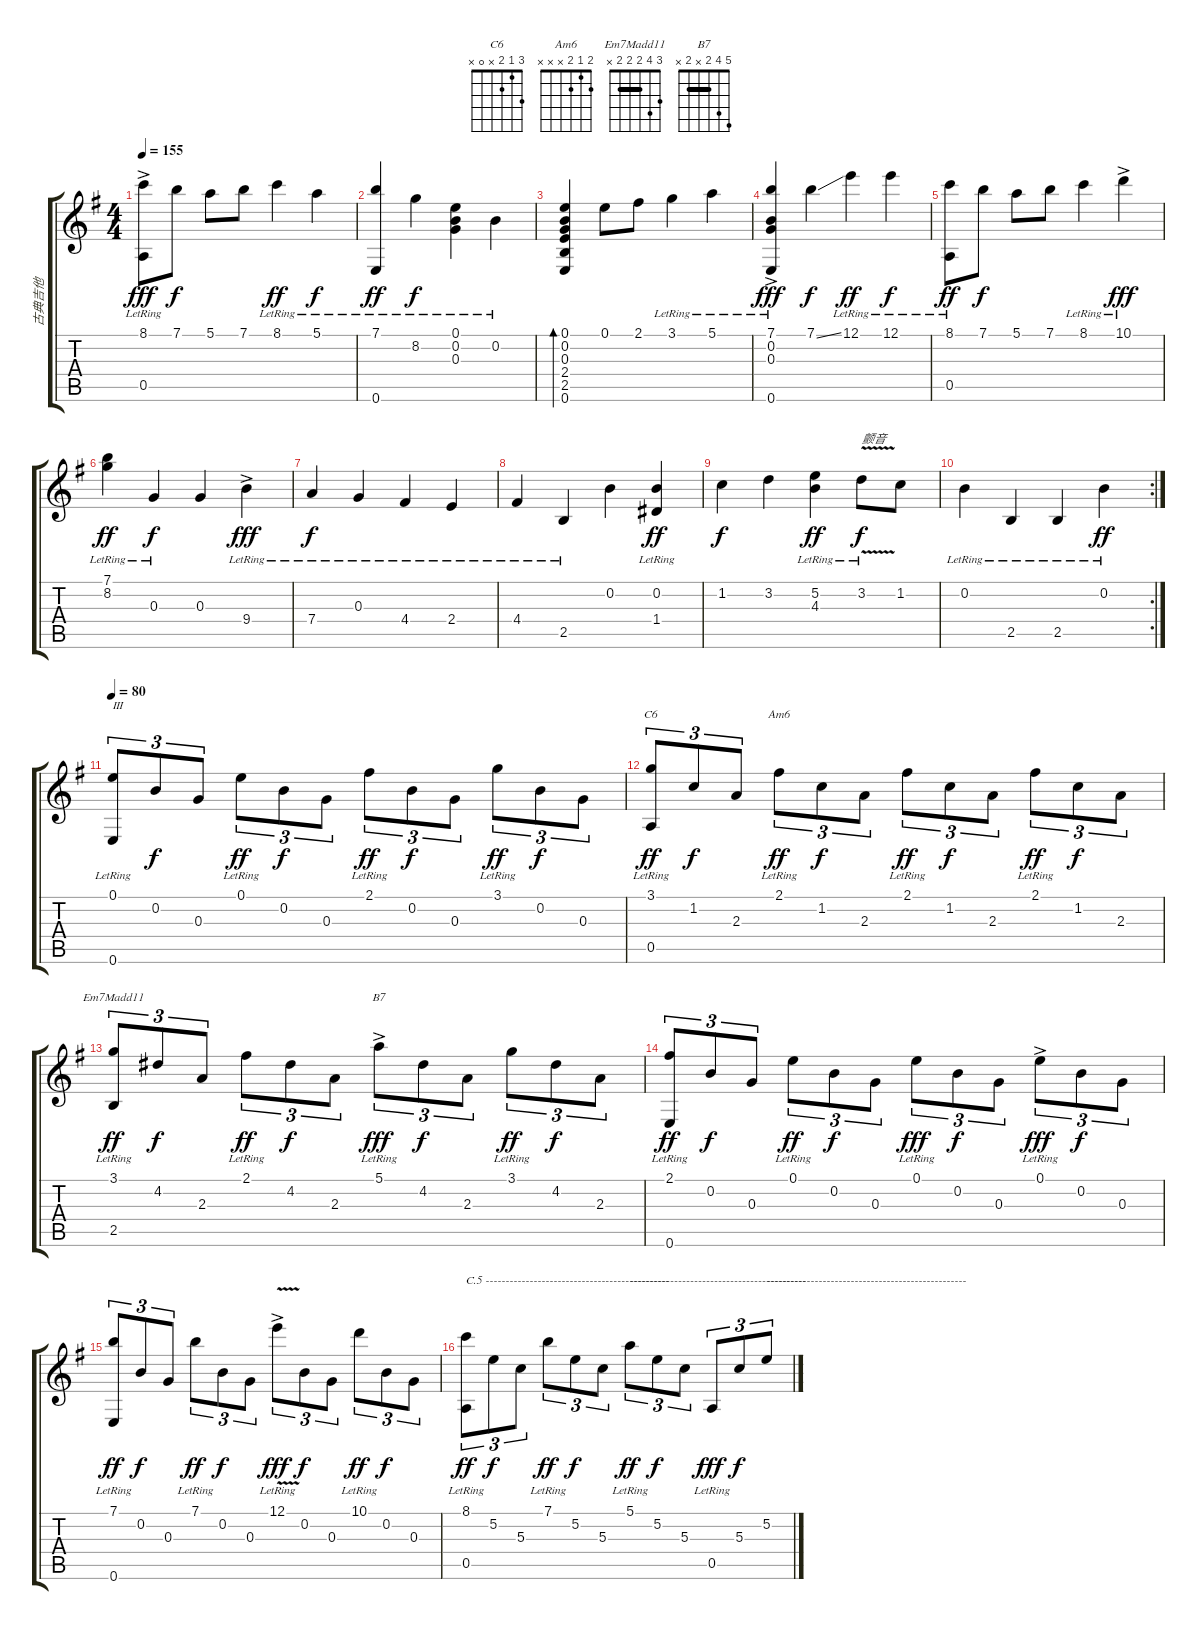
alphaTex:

\track ("古典吉他" "古典吉他") {instrument acousticguitarnylon}
\staff {score tabs}
\tuning (E4 B3 G3 D3 A2 E2) {hide}
\chord ("C6" 3 1 2 x 0 x)
\chord ("Am6" 2 1 2 x x x)
\chord ("Em7Madd11" 3 4 2 2 2 x) {barre 2}
\chord ("B7" 5 4 2 x 2 x) {barre 2}
\ts (4 4)
\tempo 155
\clef g2
\ks g
(8.1{ac lr} 0.5{lr}).8{dy fff} 7.1.8{dy f} 5.1.8 7.1.8 8.1{lr}.4{dy ff} 5.1{lr}.4{dy f} |
(7.1{lr} 0.6{lr}).4{dy ff} 8.2{lr}.4{dy f} (0.1{lr} 0.2{lr} 0.3{lr}).4 0.2{lr}.4 |
(0.1 0.2 0.3 2.4 2.5 0.6).4{bd 60} 0.1.8 2.1.8 3.1{lr}.4 5.1{lr}.4 |
(7.1{ac lr} 0.2{lr} 0.3{lr} 0.6{lr}).4{dy fff} 7.1{ss}.4{dy f} 12.1{lr}.4{dy ff} 12.1{lr}.4{dy f} |
(8.1{lr} 0.5{lr}).8{dy ff} 7.1.8{dy f} 5.1.8 7.1.8 8.1{lr}.4 10.1{ac lr}.4{dy fff} |
(7.1{lr} 8.2{lr}).4{dy ff} 0.3{lr}.4{dy f} 0.3.4 9.4{ac lr}.4{dy fff} |
7.4{lr}.4{dy f} 0.3{lr}.4 4.4{lr}.4 2.4{lr}.4 |
4.4{lr}.4 2.5{lr}.4 0.2.4 (0.2{lr} 1.4{lr}).4{dy ff} |
1.2.4{dy f} 3.2.4 (5.2{lr} 4.3{lr}).4{dy ff} 3.2{v lr}.8{txt "颤音" dy f} 1.2.8 |
\rc 2
0.2{lr}.4 2.5{lr}.4 2.5{lr}.4 0.2{lr}.4{dy ff} |
\tempo 80
(0.1{lr} 0.6{lr}).8{tu (3 2) txt "Ⅲ"} 0.2.8{tu (3 2) dy f} 0.3.8{tu (3 2)} 0.1{lr}.8{tu (3 2) dy ff} 0.2.8{tu (3 2) dy f} 0.3.8{tu (3 2)} 2.1{lr}.8{tu (3 2) dy ff} 0.2.8{tu (3 2) dy f} 0.3.8{tu (3 2)} 3.1{lr}.8{tu (3 2) dy ff} 0.2.8{tu (3 2) dy f} 0.3.8{tu (3 2)} |
(3.1{lr} 0.5{lr}).8{tu (3 2) ch "C6" dy ff} 1.2.8{tu (3 2) dy f} 2.3.8{tu (3 2)} 2.1{lr}.8{tu (3 2) ch "Am6" dy ff} 1.2.8{tu (3 2) dy f} 2.3.8{tu (3 2)} 2.1{lr}.8{tu (3 2) dy ff} 1.2.8{tu (3 2) dy f} 2.3.8{tu (3 2)} 2.1{lr}.8{tu (3 2) dy ff} 1.2.8{tu (3 2) dy f} 2.3.8{tu (3 2)} |
(3.1{lr} 2.5{lr}).8{tu (3 2) ch "Em7Madd11" dy ff} 4.2.8{tu (3 2) dy f} 2.3.8{tu (3 2)} 2.1{lr}.8{tu (3 2) dy ff} 4.2.8{tu (3 2) dy f} 2.3.8{tu (3 2)} 5.1{ac lr}.8{tu (3 2) ch "B7" dy fff} 4.2.8{tu (3 2) dy f} 2.3.8{tu (3 2)} 3.1{lr}.8{tu (3 2) dy ff} 4.2.8{tu (3 2) dy f} 2.3.8{tu (3 2)} |
(2.1{lr} 0.6{lr}).8{tu (3 2) dy ff} 0.2.8{tu (3 2) dy f} 0.3.8{tu (3 2)} 0.1{lr}.8{tu (3 2) dy ff} 0.2.8{tu (3 2) dy f} 0.3.8{tu (3 2)} 0.1{lr}.8{tu (3 2) dy fff} 0.2.8{tu (3 2) dy f} 0.3.8{tu (3 2)} 0.1{ac lr}.8{tu (3 2) dy fff} 0.2.8{tu (3 2) dy f} 0.3.8{tu (3 2)} |
(7.1{lr} 0.6{lr}).8{tu (3 2) dy ff} 0.2.8{tu (3 2) dy f} 0.3.8{tu (3 2)} 7.1{lr}.8{tu (3 2) dy ff} 0.2.8{tu (3 2) dy f} 0.3.8{tu (3 2)} 12.1{v ac lr}.8{tu (3 2) dy fff} 0.2.8{tu (3 2) dy f} 0.3.8{tu (3 2)} 10.1{lr}.8{tu (3 2) dy ff} 0.2.8{tu (3 2) dy f} 0.3.8{tu (3 2)} |
(8.1{lr} 0.5{lr}).8{tu (3 2) txt "C.5 ----------------------------------------------" dy ff} 5.2.8{tu (3 2) dy f} 5.3.8{tu (3 2)} 7.1{lr}.8{tu (3 2) dy ff} 5.2.8{tu (3 2) dy f} 5.3.8{tu (3 2)} 5.1{lr}.8{tu (3 2) txt "--------------------------------------------" dy ff} 5.2.8{tu (3 2) dy f} 5.3.8{tu (3 2)} 0.5{lr}.8{tu (3 2) dy fff} 5.3.8{tu (3 2) dy f} 5.2.8{tu (3 2) txt "--------------------------------------------------"}
